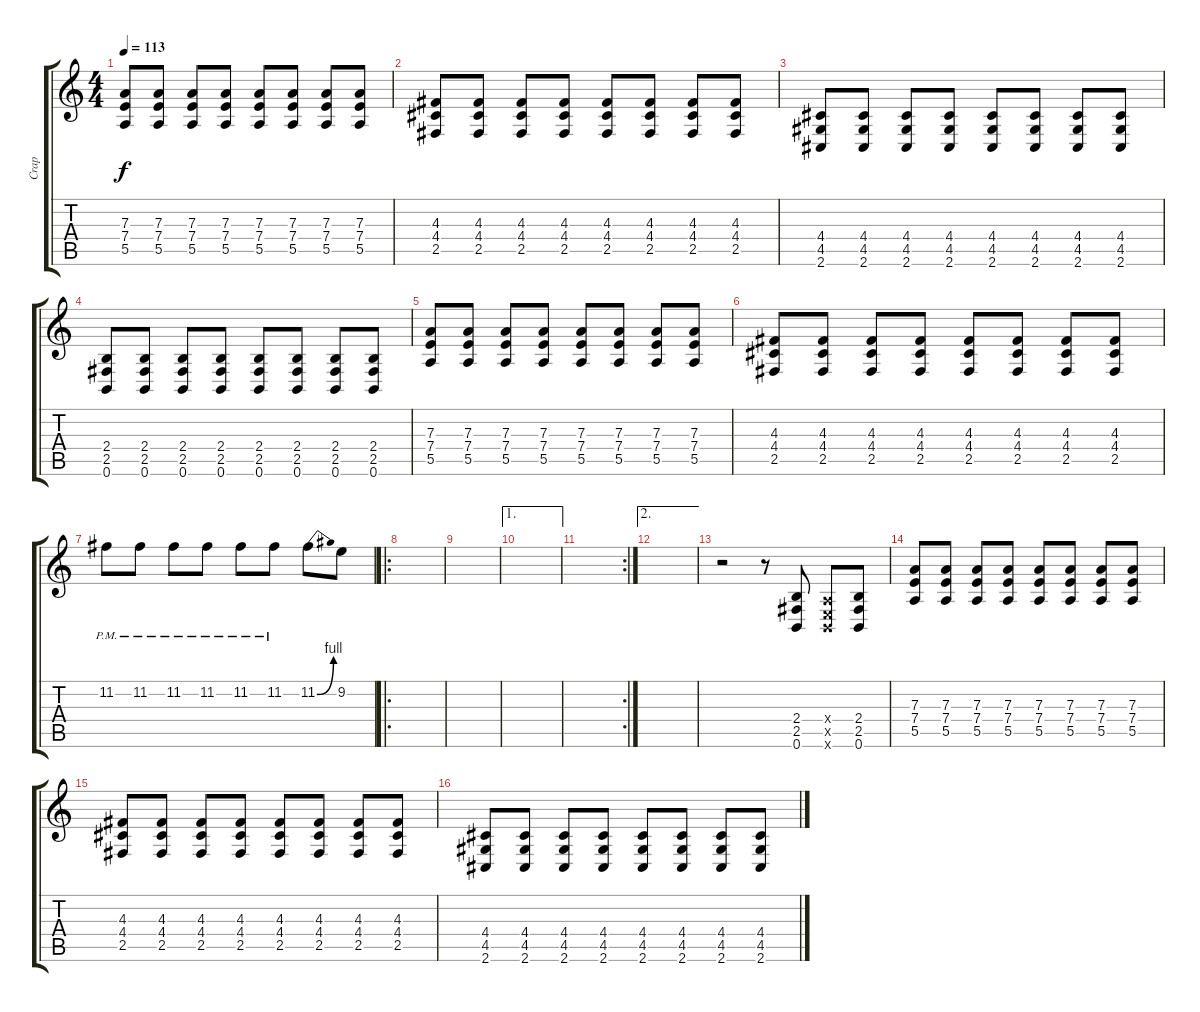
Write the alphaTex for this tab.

\track ("Crap" "Crap") {instrument distortionguitar}
\staff {score tabs}
\tuning (B3 G3 D3 A2 E2 B1) {hide}
\ts (4 4)
\tempo 113
\clef g2
\ks c
(7.3 7.4 5.5).8{dy f} (7.3 7.4 5.5).8 (7.3 7.4 5.5).8 (7.3 7.4 5.5).8 (7.3 7.4 5.5).8 (7.3 7.4 5.5).8 (7.3 7.4 5.5).8 (7.3 7.4 5.5).8 |
(4.3 4.4 2.5).8 (4.3 4.4 2.5).8 (4.3 4.4 2.5).8 (4.3 4.4 2.5).8 (4.3 4.4 2.5).8 (4.3 4.4 2.5).8 (4.3 4.4 2.5).8 (4.3 4.4 2.5).8 |
(4.4 4.5 2.6).8 (4.4 4.5 2.6).8 (4.4 4.5 2.6).8 (4.4 4.5 2.6).8 (4.4 4.5 2.6).8 (4.4 4.5 2.6).8 (4.4 4.5 2.6).8 (4.4 4.5 2.6).8 |
(2.4 2.5 0.6).8 (2.4 2.5 0.6).8 (2.4 2.5 0.6).8 (2.4 2.5 0.6).8 (2.4 2.5 0.6).8 (2.4 2.5 0.6).8 (2.4 2.5 0.6).8 (2.4 2.5 0.6).8 |
(7.3 7.4 5.5).8 (7.3 7.4 5.5).8 (7.3 7.4 5.5).8 (7.3 7.4 5.5).8 (7.3 7.4 5.5).8 (7.3 7.4 5.5).8 (7.3 7.4 5.5).8 (7.3 7.4 5.5).8 |
(4.3 4.4 2.5).8 (4.3 4.4 2.5).8 (4.3 4.4 2.5).8 (4.3 4.4 2.5).8 (4.3 4.4 2.5).8 (4.3 4.4 2.5).8 (4.3 4.4 2.5).8 (4.3 4.4 2.5).8 |
11.2{pm}.8{volume 9} 11.2{pm}.8 11.2{pm}.8 11.2{pm}.8 11.2{pm}.8 11.2{pm}.8 11.2{be (bend 0 0 60 4)}.8 9.2.8 |
\ro
|
|
\ae 1
|
\rc 2
|
\ae 2
|
r.2{volume 13} r.8 (2.4 2.5 0.6).8 (0.4{x} 0.5{x} 0.6{x}).8 (2.4 2.5 0.6).8 |
(7.3 7.4 5.5).8 (7.3 7.4 5.5).8 (7.3 7.4 5.5).8 (7.3 7.4 5.5).8 (7.3 7.4 5.5).8 (7.3 7.4 5.5).8 (7.3 7.4 5.5).8 (7.3 7.4 5.5).8 |
(4.3 4.4 2.5).8 (4.3 4.4 2.5).8 (4.3 4.4 2.5).8 (4.3 4.4 2.5).8 (4.3 4.4 2.5).8 (4.3 4.4 2.5).8 (4.3 4.4 2.5).8 (4.3 4.4 2.5).8 |
(4.4 4.5 2.6).8 (4.4 4.5 2.6).8 (4.4 4.5 2.6).8 (4.4 4.5 2.6).8 (4.4 4.5 2.6).8 (4.4 4.5 2.6).8 (4.4 4.5 2.6).8 (4.4 4.5 2.6).8
